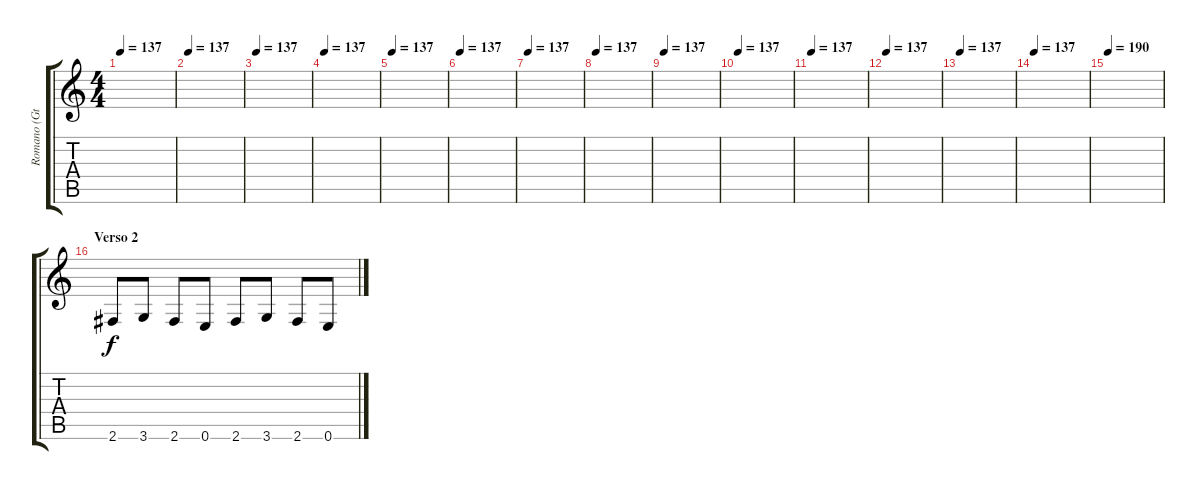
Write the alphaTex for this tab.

\track ("Romano (Gtr 1)" "Romano (Gt") {instrument distortionguitar}
\staff {score tabs}
\tuning (E4 B3 G3 D3 A2 E2) {hide}
\ts (4 4)
\tempo 137
\clef g2
\ks c
|
\tempo 137
|
\tempo 137
|
\tempo 137
|
\tempo 137
|
\tempo 137
|
\tempo 137
|
\tempo 137
|
\tempo 137
|
\tempo 137
|
\tempo 137
|
\tempo 137
|
\tempo 137
|
\tempo 137
|
\tempo 190
|
\section ("" "Verso 2")
2.6.8 3.6.8 2.6.8 0.6.8 2.6.8 3.6.8 2.6.8 0.6.8
